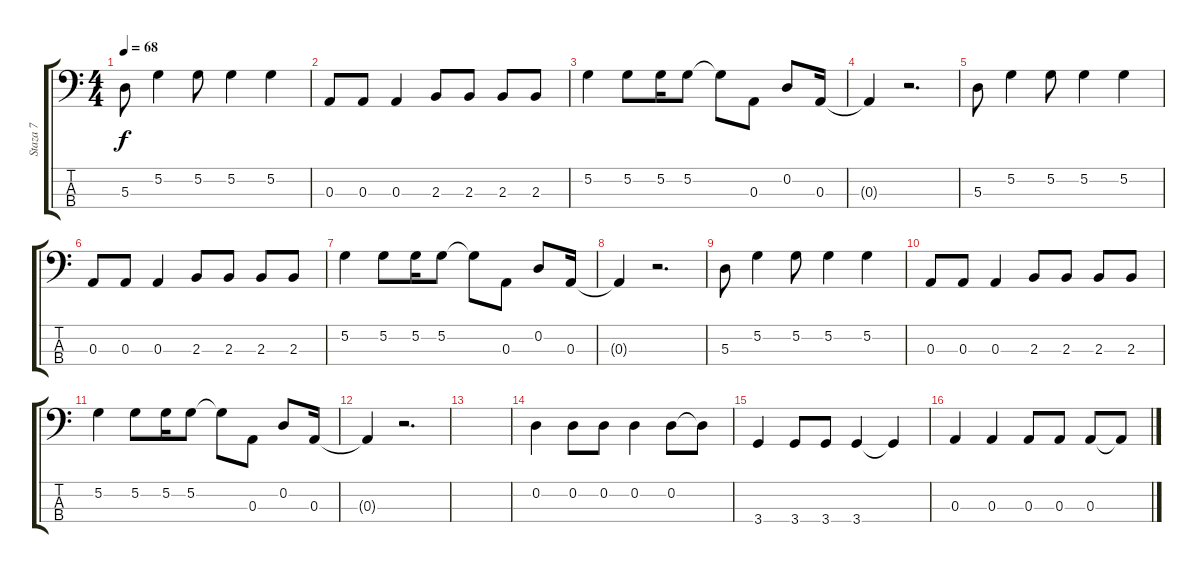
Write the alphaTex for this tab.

\track ("Staza 7" "Staza 7") {instrument electricbassfinger}
\staff {score tabs}
\tuning (G2 D2 A1 E1) {hide}
\ts (4 4)
\tempo 68
\clef f4
\ks c
5.3.8{dy f} 5.2.4 5.2.8 5.2.4 5.2.4 |
0.3.8 0.3.8 0.3.4 2.3.8 2.3.8 2.3.8 2.3.8 |
5.2.4 5.2.8 5.2.16 5.2.8 5.2{t}.8 0.3.8 0.2.8 0.3.16 |
0.3{t}.4 r.2{d} |
5.3.8 5.2.4 5.2.8 5.2.4 5.2.4 |
0.3.8 0.3.8 0.3.4 2.3.8 2.3.8 2.3.8 2.3.8 |
5.2.4 5.2.8 5.2.16 5.2.8 5.2{t}.8 0.3.8 0.2.8 0.3.16 |
0.3{t}.4 r.2{d} |
5.3.8 5.2.4 5.2.8 5.2.4 5.2.4 |
0.3.8 0.3.8 0.3.4 2.3.8 2.3.8 2.3.8 2.3.8 |
5.2.4 5.2.8 5.2.16 5.2.8 5.2{t}.8 0.3.8 0.2.8 0.3.16 |
0.3{t}.4 r.2{d} |
|
0.2.4 0.2.8 0.2.8 0.2.4 0.2.8 0.2{t}.8 |
3.4.4 3.4.8 3.4.8 3.4.4 3.4{t}.4 |
0.3.4 0.3.4 0.3.8 0.3.8 0.3.8 0.3{t}.8
